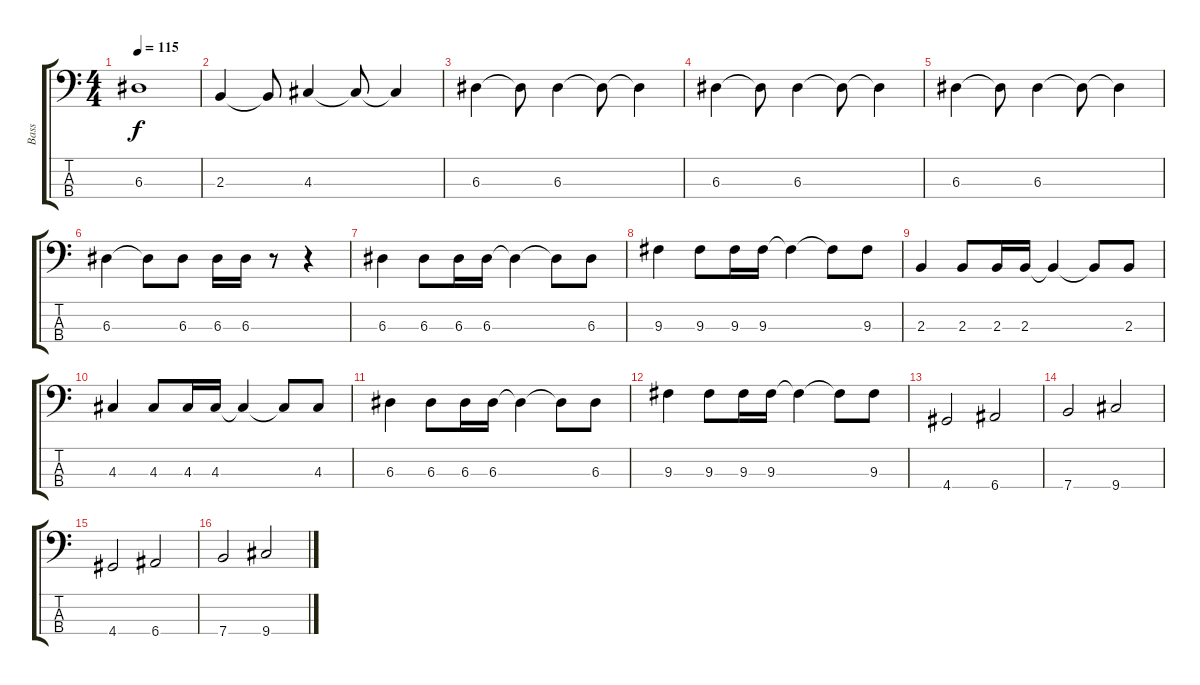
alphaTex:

\track ("Bass" "Bass") {instrument electricbassfinger}
\staff {score tabs}
\tuning (G2 D2 A1 E1) {hide}
\ts (4 4)
\tempo 115
\clef f4
\ks c
6.3.1{dy f} |
2.3.4 2.3{t}.8 4.3.4 4.3{t}.8 4.3{t}.4 |
6.3.4 6.3{t}.8 6.3.4 6.3{t}.8 6.3{t}.4 |
6.3.4 6.3{t}.8 6.3.4 6.3{t}.8 6.3{t}.4 |
6.3.4 6.3{t}.8 6.3.4 6.3{t}.8 6.3{t}.4 |
6.3.4 6.3{t}.8 6.3.8 6.3.16 6.3.16 r.8 r.4 |
6.3.4 6.3.8 6.3.16 6.3.16 6.3{t}.4 6.3{t}.8 6.3.8 |
9.3.4 9.3.8 9.3.16 9.3.16 9.3{t}.4 9.3{t}.8 9.3.8 |
2.3.4 2.3.8 2.3.16 2.3.16 2.3{t}.4 2.3{t}.8 2.3.8 |
4.3.4 4.3.8 4.3.16 4.3.16 4.3{t}.4 4.3{t}.8 4.3.8 |
6.3.4 6.3.8 6.3.16 6.3.16 6.3{t}.4 6.3{t}.8 6.3.8 |
9.3.4 9.3.8 9.3.16 9.3.16 9.3{t}.4 9.3{t}.8 9.3.8 |
4.4.2 6.4.2 |
7.4.2 9.4.2 |
4.4.2 6.4.2 |
7.4.2 9.4.2
